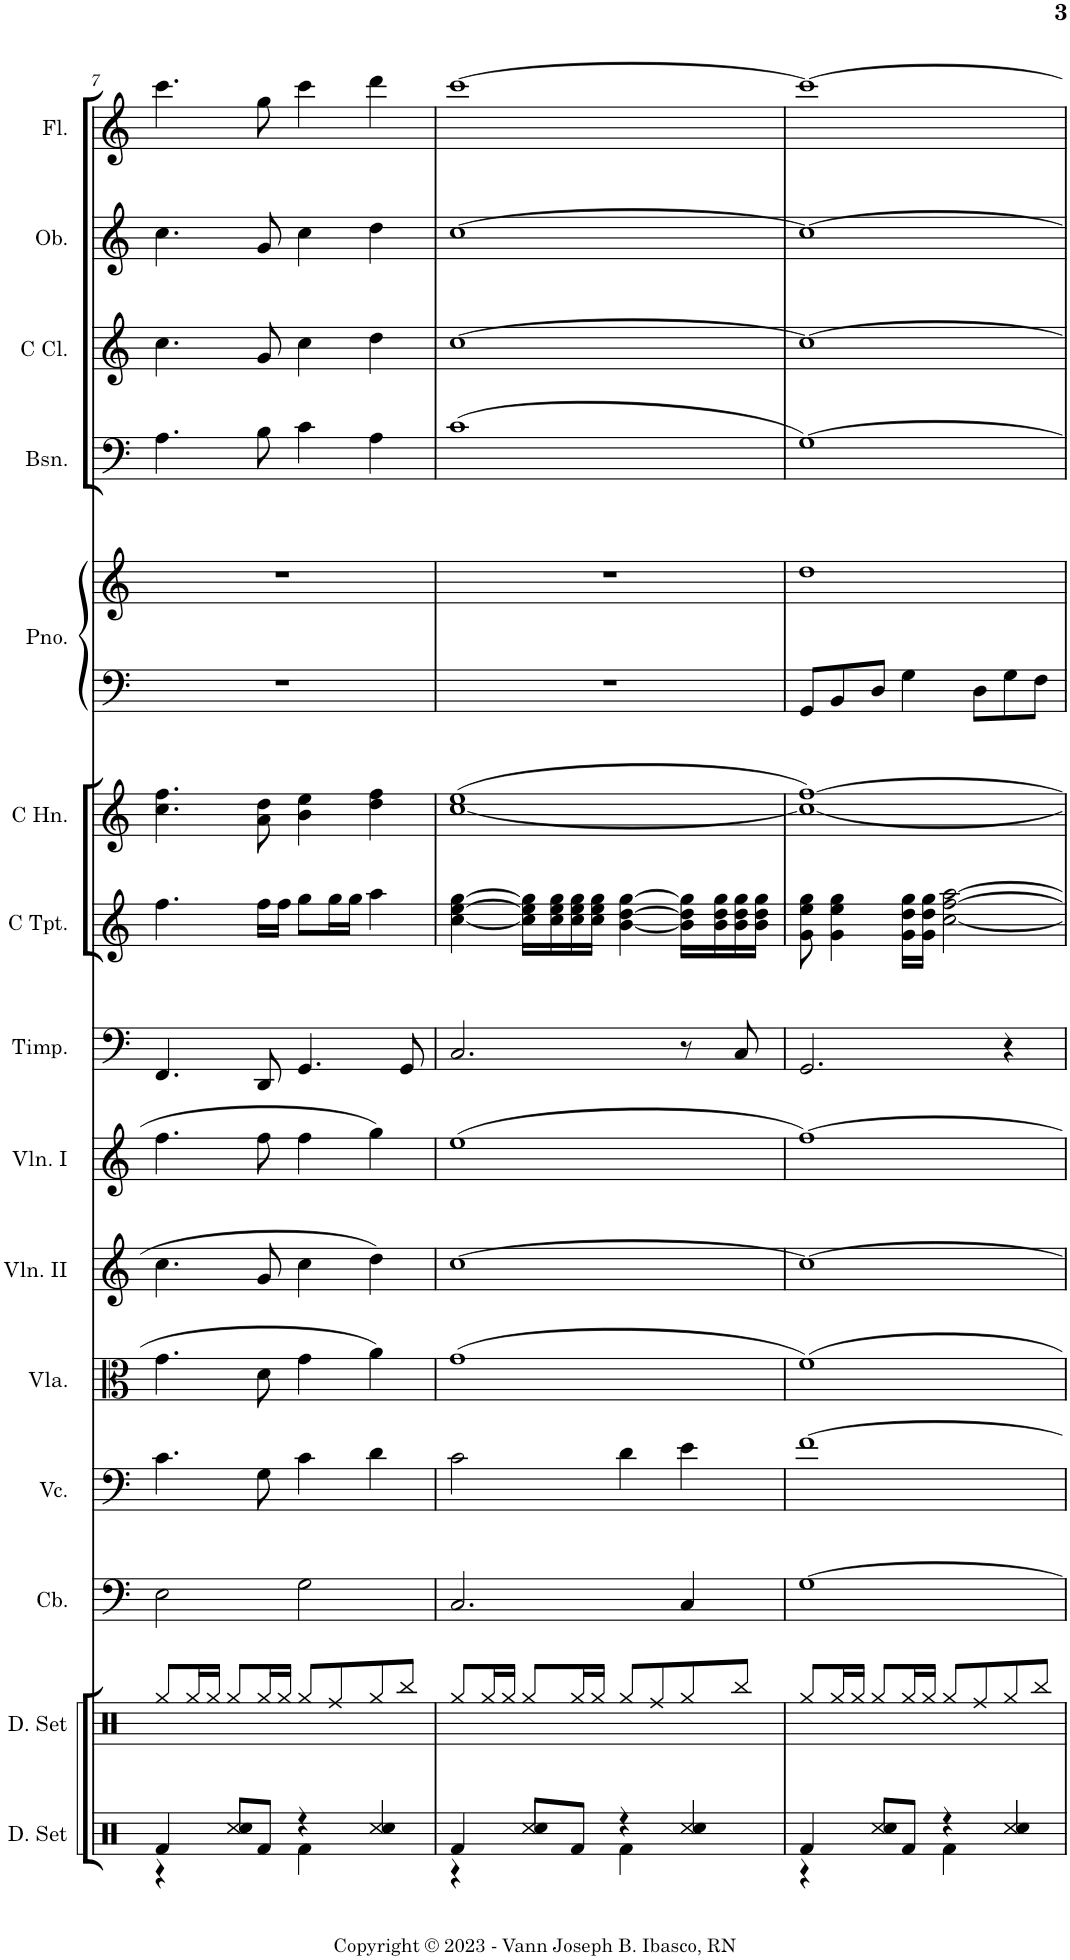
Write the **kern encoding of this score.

**kern	**kern	**kern	**kern	**kern	**kern	**kern	**kern	**kern	**kern	**kern	**kern	**kern	**kern	**kern	**kern
*part15	*part14	*part13	*part12	*part11	*part10	*part9	*part8	*part7	*part6	*part5	*part5	*part4	*part3	*part2	*part1
*staff16	*staff15	*staff14	*staff13	*staff12	*staff11	*staff10	*staff9	*staff8	*staff7	*staff6	*staff5	*staff4	*staff3	*staff2	*staff1
*I"Drumset	*I"Drumset	*I"Contrabasses	*I"Violoncellos	*I"Violas	*I"Violins II	*I"Violins I	*I"Timpani	*I"C Trumpet	*I"Horn in C	*I"Grand Piano	*	*I"Bassoons	*I"C Clarinet	*I"Oboes	*I"Flutes
*I'D. Set	*I'D. Set	*I'Cb.	*I'Vc.	*I'Vla.	*I'Vln. II	*I'Vln. I	*I'Timp.	*I'C Tpt.	*	*I'Pno.	*	*I'Bsn.	*I'C Cl.	*I'Ob.	*I'Fl.
!!LO:PB:g=z
*clefX	*clefX	*clefF4	*clefF4	*clefC3	*clefG2	*clefG2	*clefF4	*clefG2	*clefG2	*clefF4	*clefG2	*clefF4	*clefG2	*clefG2	*clefG2
*	*	*Trd7c12	*	*	*	*	*	*	*Trd7c12	*	*	*	*Trd1c2	*	*
*k[]	*k[]	*k[]	*k[]	*k[]	*k[]	*k[]	*k[]	*k[]	*k[]	*k[]	*k[]	*k[]	*k[]	*k[]	*k[]
*M4/4	*M4/4	*M4/4	*M4/4	*M4/4	*M4/4	*M4/4	*M4/4	*M4/4	*M4/4	*M4/4	*M4/4	*M4/4	*M4/4	*M4/4	*M4/4
=7	=7	=7	=7	=7	=7	=7	=7	=7	=7	=7	=7	=7	=7	=7	=7
*^	*	*	*	*	*	*	*	*	*	*	*	*	*	*	*
4Rf/	4r	8Rgg/L	2E\	4.c\	4.g\	4.cc\	4.ff\	4.FF/	4.ff\	4.cc\ 4.ff\	1r	1r	4.A\	4.cc\	4.cc\	4.ccc\
.	.	16Rgg/L	.	.	.	.	.	.	.	.	.	.	.	.	.	.
.	.	16Rgg/JJ	.	.	.	.	.	.	.	.	.	.	.	.	.	.
4Rcc/	8Rcc/L	8Rgg/L	.	.	.	.	.	.	.	.	.	.	.	.	.	.
.	8Rf/J	16Rgg/L	.	8G\	8d\	8g/	8ff\	8DD/	16ff\LL	8a\ 8dd\	.	.	8B\	8g/	8g/	8gg\
.	.	16Rgg/JJ	.	.	.	.	.	.	16ff\JJ	.	.	.	.	.	.	.
4r	4Rf\	8Rgg/L	2G\	4c\	4g\	4cc\	4ff\	4.GG/	8gg\L	4b\ 4ee\	.	.	4c\	4cc\	4cc\	4ccc\
.	.	8Rff/	.	.	.	.	.	.	16gg\L	.	.	.	.	.	.	.
.	.	.	.	.	.	.	.	.	16gg\JJ	.	.	.	.	.	.	.
4Rcc/	4Rcc/	8Rgg/	.	4d\	4a\	4dd\	4gg\	.	4aa\	4dd\ 4ff\	.	.	4A\	4dd\	4dd\	4ddd\
.	.	8Rbb/J	.	.	.	.	.	8GG/	.	.	.	.	.	.	.	.
=8	=8	=8	=8	=8	=8	=8	=8	=8	=8	=8	=8	=8	=8	=8	=8	=8
4Rf/	4r	8Rgg/L	2.C/	2c\	(1g	[1cc	(1ee	2.C/	[4cc\ [4ee\ [4gg\	([1cc 1ee	1r	1r	(1c	[1cc	[1cc	[1ccc
.	.	16Rgg/L	.	.	.	.	.	.	.	.	.	.	.	.	.	.
.	.	16Rgg/JJ	.	.	.	.	.	.	.	.	.	.	.	.	.	.
4Rcc/	8Rcc/L	8Rgg/L	.	.	.	.	.	.	16cc\] 16ee\] 16gg\]LL	.	.	.	.	.	.	.
.	.	.	.	.	.	.	.	.	16cc\ 16ee\ 16gg\	.	.	.	.	.	.	.
.	8Rf/J	16Rgg/L	.	.	.	.	.	.	16cc\ 16ee\ 16gg\	.	.	.	.	.	.	.
.	.	16Rgg/JJ	.	.	.	.	.	.	16cc\ 16ee\ 16gg\JJ	.	.	.	.	.	.	.
4r	4Rf\	8Rgg/L	.	4d\	.	.	.	.	[4b\ [4dd\ [4gg\	.	.	.	.	.	.	.
.	.	8Rff/	.	.	.	.	.	.	.	.	.	.	.	.	.	.
4Rcc/	4Rcc/	8Rgg/	4C/	4e\	.	.	.	8r	16b\] 16dd\] 16gg\]LL	.	.	.	.	.	.	.
.	.	.	.	.	.	.	.	.	16b\ 16dd\ 16gg\	.	.	.	.	.	.	.
.	.	8Rbb/J	.	.	.	.	.	8C/	16b\ 16dd\ 16gg\	.	.	.	.	.	.	.
.	.	.	.	.	.	.	.	.	16b\ 16dd\ 16gg\JJ	.	.	.	.	.	.	.
=9	=9	=9	=9	=9	=9	=9	=9	=9	=9	=9	=9	=9	=9	=9	=9	=9
4Rf/	4r	8Rgg/L	[1G	[1f	1f)	1cc_	[1ff)	2.GG/	8g\ 8ee\ 8gg\	1cc_ [1ff)	8GG/L	1dd	[1G)	1cc_	1cc_	1ccc_
.	.	16Rgg/L	.	.	.	.	.	.	4g\ 4ee\ 4gg\	.	8BB/	.	.	.	.	.
.	.	16Rgg/JJ	.	.	.	.	.	.	.	.	.	.	.	.	.	.
4Rcc/	8Rcc/L	8Rgg/L	.	.	.	.	.	.	.	.	8D/J	.	.	.	.	.
.	8Rf/J	16Rgg/L	.	.	.	.	.	.	16g\ 16dd\ 16gg\LL	.	4G\	.	.	.	.	.
.	.	16Rgg/JJ	.	.	.	.	.	.	16g\ 16dd\ 16gg\JJ	.	.	.	.	.	.	.
4r	4Rf\	8Rgg/L	.	.	.	.	.	.	[2cc\ [2ff\ [2aa\	.	.	.	.	.	.	.
.	.	8Rff/	.	.	.	.	.	.	.	.	8D\L	.	.	.	.	.
4Rcc/	4Rcc/	8Rgg/	.	.	.	.	.	4r	.	.	8G\	.	.	.	.	.
.	.	8Rbb/J	.	.	.	.	.	.	.	.	8F\J	.	.	.	.	.
*v	*v	*	*	*	*	*	*	*	*	*	*	*	*	*	*	*
=	=	=	=	=	=	=	=	=	=	=	=	=	=	=	=
*-	*-	*-	*-	*-	*-	*-	*-	*-	*-	*-	*-	*-	*-	*-	*-
